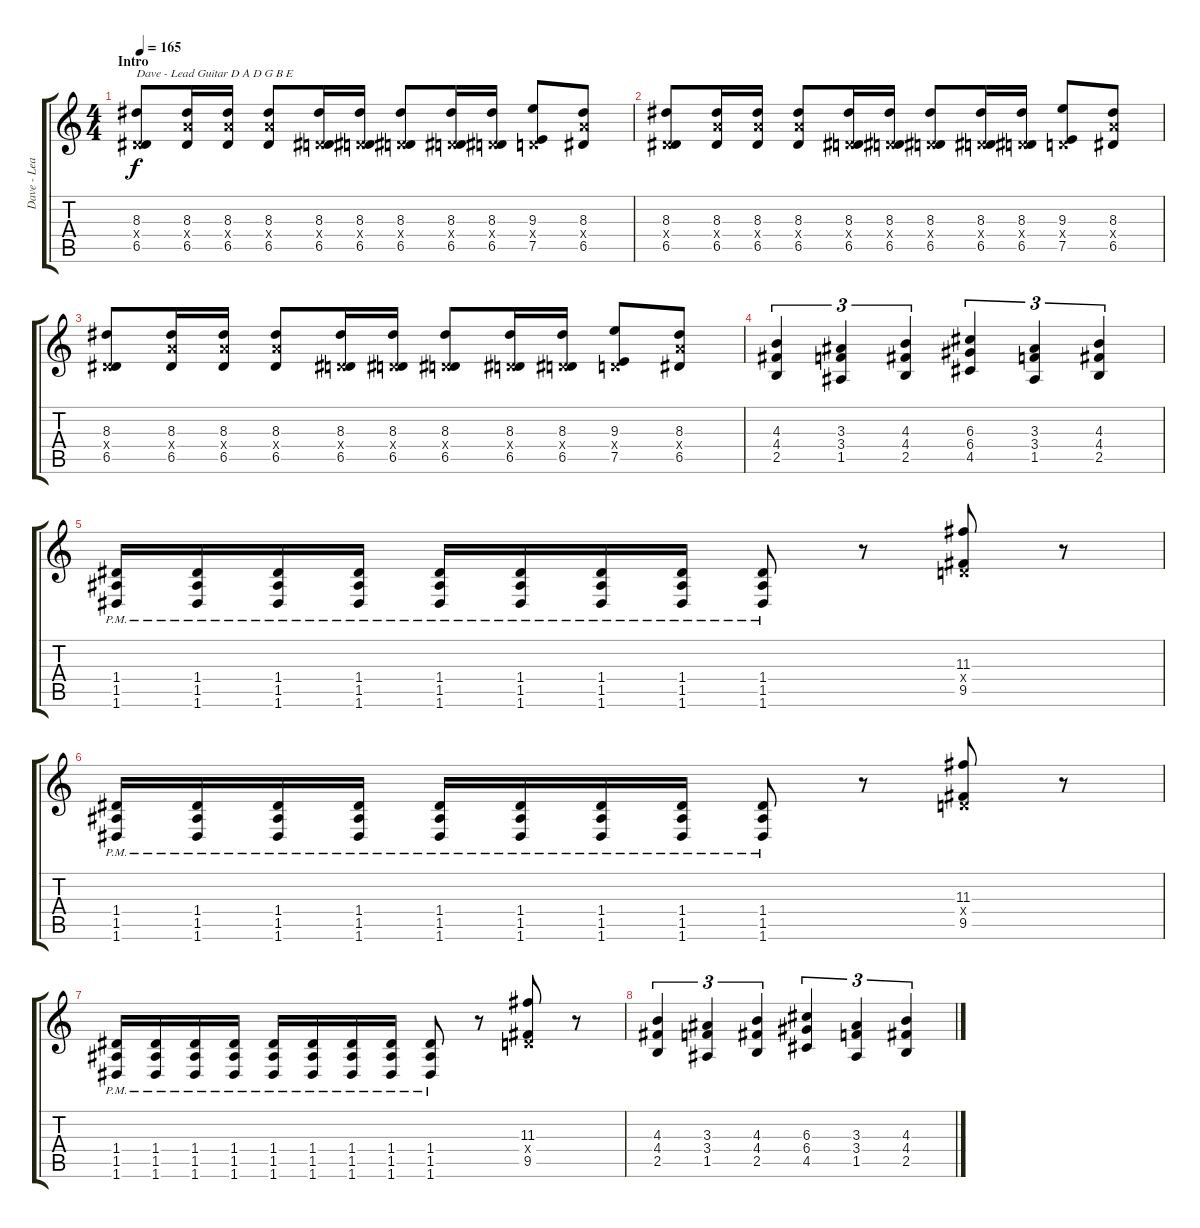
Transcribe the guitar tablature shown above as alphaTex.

\track ("Dave - Lead Guitar" "Dave - Lea") {instrument distortionguitar}
\staff {score tabs}
\tuning (E4 B3 G3 D3 A2 D2) {hide}
\ts (4 4)
\section ("" "Intro")
\tempo 165
\clef g2
\ks c
(8.3 0.4{x} 6.5).8{txt "Dave - Lead Guitar D A D G B E" dy f instrument distortionguitar} (8.3 7.4{x} 6.5).16 (8.3 7.4{x} 6.5).16 (8.3 7.4{x} 6.5).8 (8.3 0.4{x} 6.5).16 (8.3 0.4{x} 6.5).16 (8.3 0.4{x} 6.5).8 (8.3 0.4{x} 6.5).16 (8.3 0.4{x} 6.5).16 (9.3 0.4{x} 7.5).8 (8.3 7.4{x} 6.5).8 |
(8.3 0.4{x} 6.5).8 (8.3 7.4{x} 6.5).16 (8.3 7.4{x} 6.5).16 (8.3 7.4{x} 6.5).8 (8.3 0.4{x} 6.5).16 (8.3 0.4{x} 6.5).16 (8.3 0.4{x} 6.5).8 (8.3 0.4{x} 6.5).16 (8.3 0.4{x} 6.5).16 (9.3 0.4{x} 7.5).8 (8.3 7.4{x} 6.5).8 |
(8.3 0.4{x} 6.5).8 (8.3 7.4{x} 6.5).16 (8.3 7.4{x} 6.5).16 (8.3 7.4{x} 6.5).8 (8.3 0.4{x} 6.5).16 (8.3 0.4{x} 6.5).16 (8.3 0.4{x} 6.5).8 (8.3 0.4{x} 6.5).16 (8.3 0.4{x} 6.5).16 (9.3 0.4{x} 7.5).8 (8.3 7.4{x} 6.5).8 |
(4.3 4.4 2.5).4{tu (3 2)} (3.3 3.4 1.5).4{tu (3 2)} (4.3 4.4 2.5).4{tu (3 2)} (6.3 6.4 4.5).4{tu (3 2)} (3.3 3.4 1.5).4{tu (3 2)} (4.3 4.4 2.5).4{tu (3 2)} |
(1.4{pm} 1.5{pm} 1.6{pm}).16 (1.4{pm} 1.5{pm} 1.6{pm}).16 (1.4{pm} 1.5{pm} 1.6{pm}).16 (1.4{pm} 1.5{pm} 1.6{pm}).16 (1.4{pm} 1.5{pm} 1.6{pm}).16 (1.4{pm} 1.5{pm} 1.6{pm}).16 (1.4{pm} 1.5{pm} 1.6{pm}).16 (1.4{pm} 1.5{pm} 1.6{pm}).16 (1.4{pm} 1.5{pm} 1.6{pm}).8 r.8 (11.3 0.4{x} 9.5).8 r.8 |
(1.4{pm} 1.5{pm} 1.6{pm}).16 (1.4{pm} 1.5{pm} 1.6{pm}).16 (1.4{pm} 1.5{pm} 1.6{pm}).16 (1.4{pm} 1.5{pm} 1.6{pm}).16 (1.4{pm} 1.5{pm} 1.6{pm}).16 (1.4{pm} 1.5{pm} 1.6{pm}).16 (1.4{pm} 1.5{pm} 1.6{pm}).16 (1.4{pm} 1.5{pm} 1.6{pm}).16 (1.4{pm} 1.5{pm} 1.6{pm}).8 r.8 (11.3 0.4{x} 9.5).8 r.8 |
(1.4{pm} 1.5{pm} 1.6{pm}).16 (1.4{pm} 1.5{pm} 1.6{pm}).16 (1.4{pm} 1.5{pm} 1.6{pm}).16 (1.4{pm} 1.5{pm} 1.6{pm}).16 (1.4{pm} 1.5{pm} 1.6{pm}).16 (1.4{pm} 1.5{pm} 1.6{pm}).16 (1.4{pm} 1.5{pm} 1.6{pm}).16 (1.4{pm} 1.5{pm} 1.6{pm}).16 (1.4{pm} 1.5{pm} 1.6{pm}).8 r.8 (11.3 0.4{x} 9.5).8 r.8 |
(4.3 4.4 2.5).4{tu (3 2)} (3.3 3.4 1.5).4{tu (3 2)} (4.3 4.4 2.5).4{tu (3 2)} (6.3 6.4 4.5).4{tu (3 2)} (3.3 3.4 1.5).4{tu (3 2)} (4.3 4.4 2.5).4{tu (3 2)}
